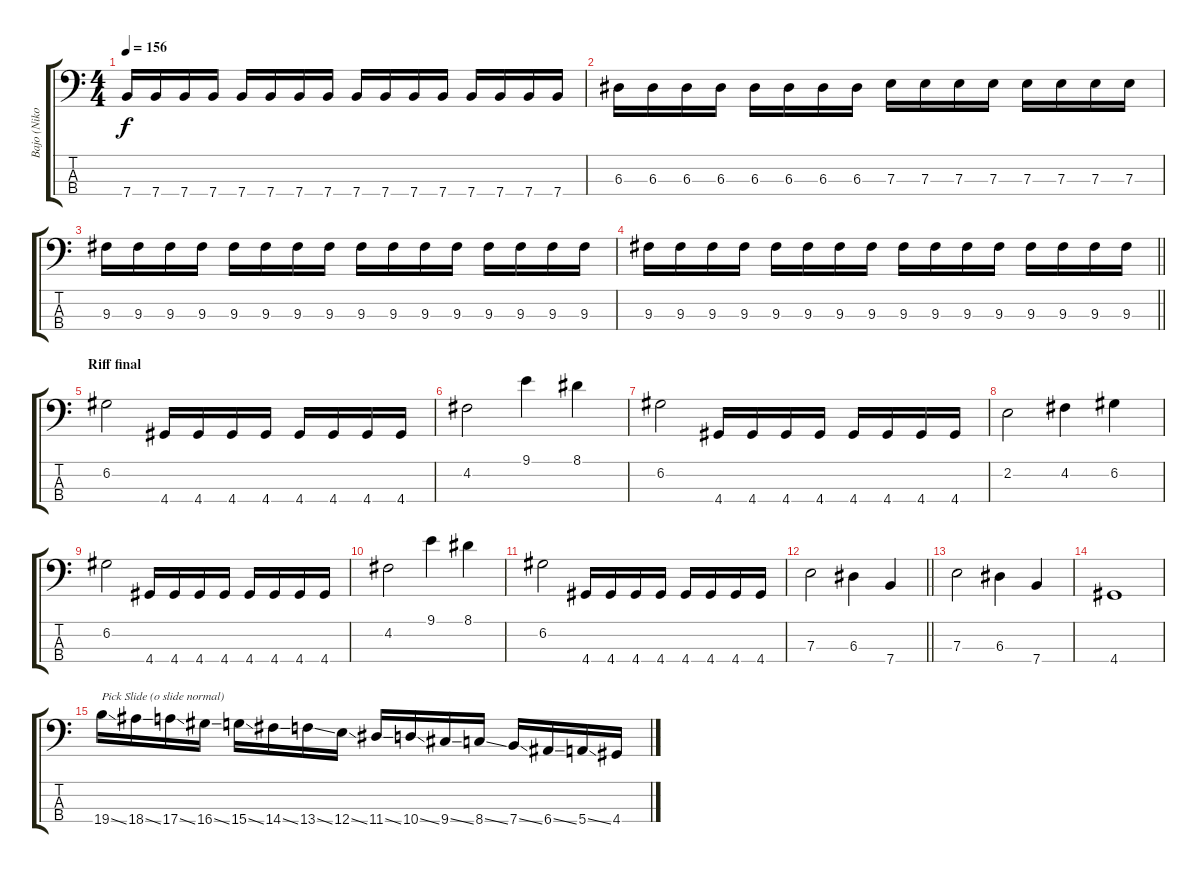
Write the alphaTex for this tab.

\track ("Bajo (Niko)" "Bajo (Niko") {instrument electricbassfinger}
\staff {score tabs}
\tuning (G2 D2 A1 E1) {hide}
\ts (4 4)
\tempo 156
\clef f4
\ks c
7.4.16{dy f} 7.4.16 7.4.16 7.4.16 7.4.16 7.4.16 7.4.16 7.4.16 7.4.16 7.4.16 7.4.16 7.4.16 7.4.16 7.4.16 7.4.16 7.4.16 |
6.3.16 6.3.16 6.3.16 6.3.16 6.3.16 6.3.16 6.3.16 6.3.16 7.3.16 7.3.16 7.3.16 7.3.16 7.3.16 7.3.16 7.3.16 7.3.16 |
9.3.16 9.3.16 9.3.16 9.3.16 9.3.16 9.3.16 9.3.16 9.3.16 9.3.16 9.3.16 9.3.16 9.3.16 9.3.16 9.3.16 9.3.16 9.3.16 |
\barLineRight lightlight
9.3.16 9.3.16 9.3.16 9.3.16 9.3.16 9.3.16 9.3.16 9.3.16 9.3.16 9.3.16 9.3.16 9.3.16 9.3.16 9.3.16 9.3.16 9.3.16 |
\section ("" "Riff final")
6.2.2 4.4.16 4.4.16 4.4.16 4.4.16 4.4.16 4.4.16 4.4.16 4.4.16 |
4.2.2 9.1.4 8.1.4 |
6.2.2 4.4.16 4.4.16 4.4.16 4.4.16 4.4.16 4.4.16 4.4.16 4.4.16 |
2.2.2 4.2.4 6.2.4 |
6.2.2 4.4.16 4.4.16 4.4.16 4.4.16 4.4.16 4.4.16 4.4.16 4.4.16 |
4.2.2 9.1.4 8.1.4 |
6.2.2 4.4.16 4.4.16 4.4.16 4.4.16 4.4.16 4.4.16 4.4.16 4.4.16 |
\barLineRight lightlight
7.3.2 6.3.4 7.4.4 |
7.3.2 6.3.4 7.4.4 |
4.4.1 |
19.4{ss}.16{txt "Pick Slide (o slide normal)"} 18.4{ss}.16 17.4{ss}.16 16.4{ss}.16 15.4{ss}.16 14.4{ss}.16 13.4{ss}.16 12.4{ss}.16 11.4{ss}.16 10.4{ss}.16 9.4{ss}.16 8.4{ss}.16 7.4{ss}.16 6.4{ss}.16 5.4{ss}.16 4.4.16
